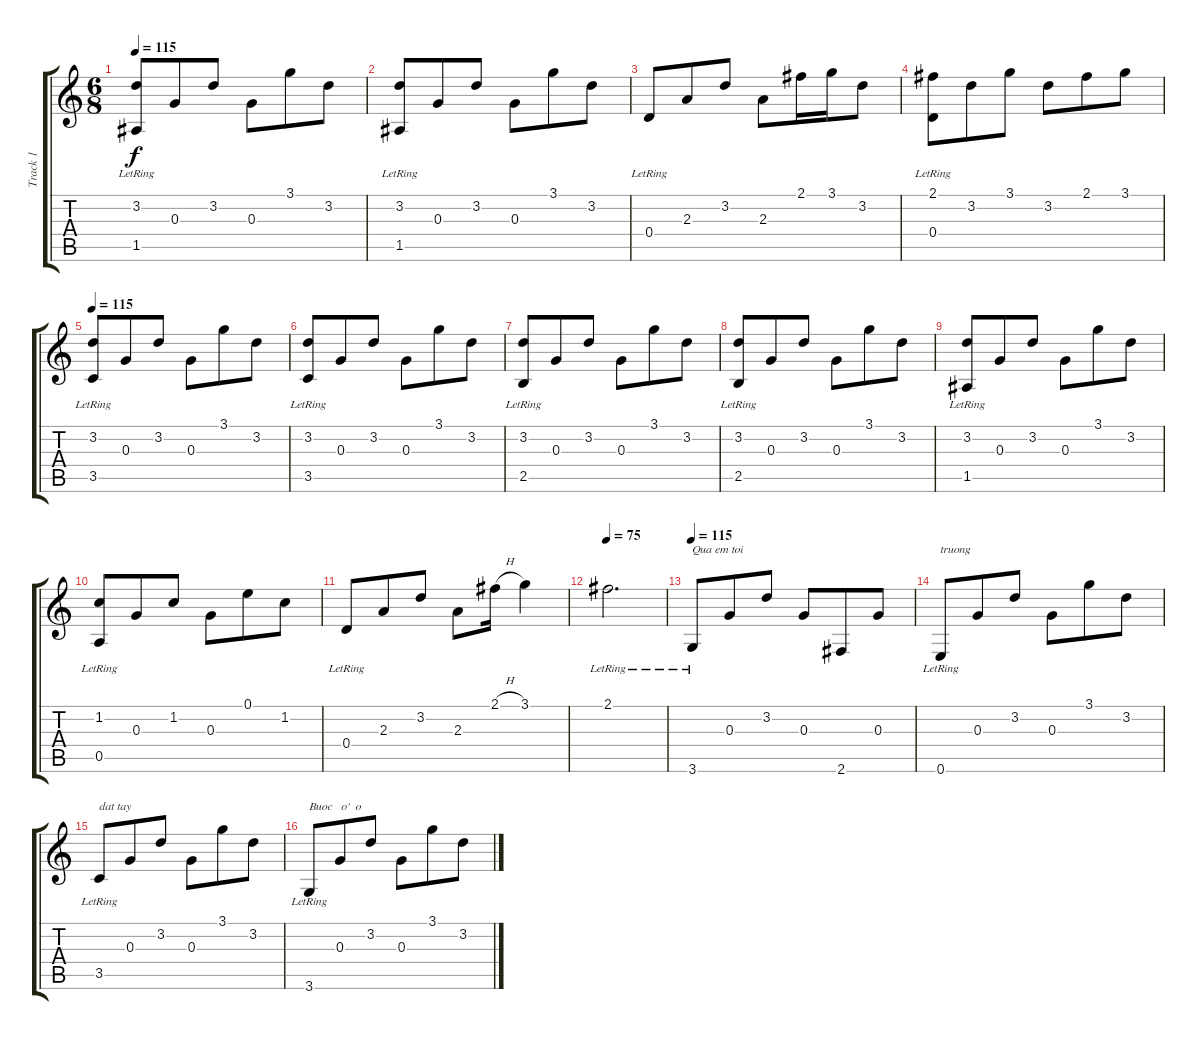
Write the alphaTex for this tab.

\track ("Track 1" "Track 1") {instrument acousticguitarsteel}
\staff {score tabs}
\tuning (E4 B3 G3 D3 A2 E2) {hide}
\ts (6 8)
\tempo 115
\clef g2
\ks c
(3.2 1.5{lr}).8{dy f} 0.3.8 3.2.8 0.3.8 3.1.8 3.2.8 |
(3.2 1.5{lr}).8 0.3.8 3.2.8 0.3.8 3.1.8 3.2.8 |
0.4{lr}.8 2.3.8 3.2.8 2.3.8 2.1.16 3.1.16 3.2.8 |
(2.1 0.4{lr}).8 3.2.8 3.1.8 3.2.8 2.1.8 3.1.8 |
\tempo 115
(3.2 3.5{lr}).8 0.3.8 3.2.8 0.3.8 3.1.8 3.2.8 |
(3.2 3.5{lr}).8 0.3.8 3.2.8 0.3.8 3.1.8 3.2.8 |
(3.2 2.5{lr}).8 0.3.8 3.2.8 0.3.8 3.1.8 3.2.8 |
(3.2 2.5{lr}).8 0.3.8 3.2.8 0.3.8 3.1.8 3.2.8 |
(3.2 1.5{lr}).8 0.3.8 3.2.8 0.3.8 3.1.8 3.2.8 |
(1.2 0.5{lr}).8 0.3.8 1.2.8 0.3.8 0.1.8 1.2.8 |
0.4{lr}.8 2.3.8 3.2.8 2.3.8 2.1{h}.16 3.1.4 |
\tempo 75
2.1{lr}.2{d} |
\tempo 115
3.6{lr}.8{txt "Qua em toi  "} 0.3.8 3.2.8 0.3.8 2.6.8 0.3.8 |
0.6{lr}.8{txt "truong"} 0.3.8 3.2.8 0.3.8 3.1.8 3.2.8 |
3.5{lr}.8{txt "dat tay"} 0.3.8 3.2.8 0.3.8 3.1.8 3.2.8 |
3.6{lr}.8{txt "Buoc   o'  o"} 0.3.8 3.2.8 0.3.8 3.1.8 3.2.8
